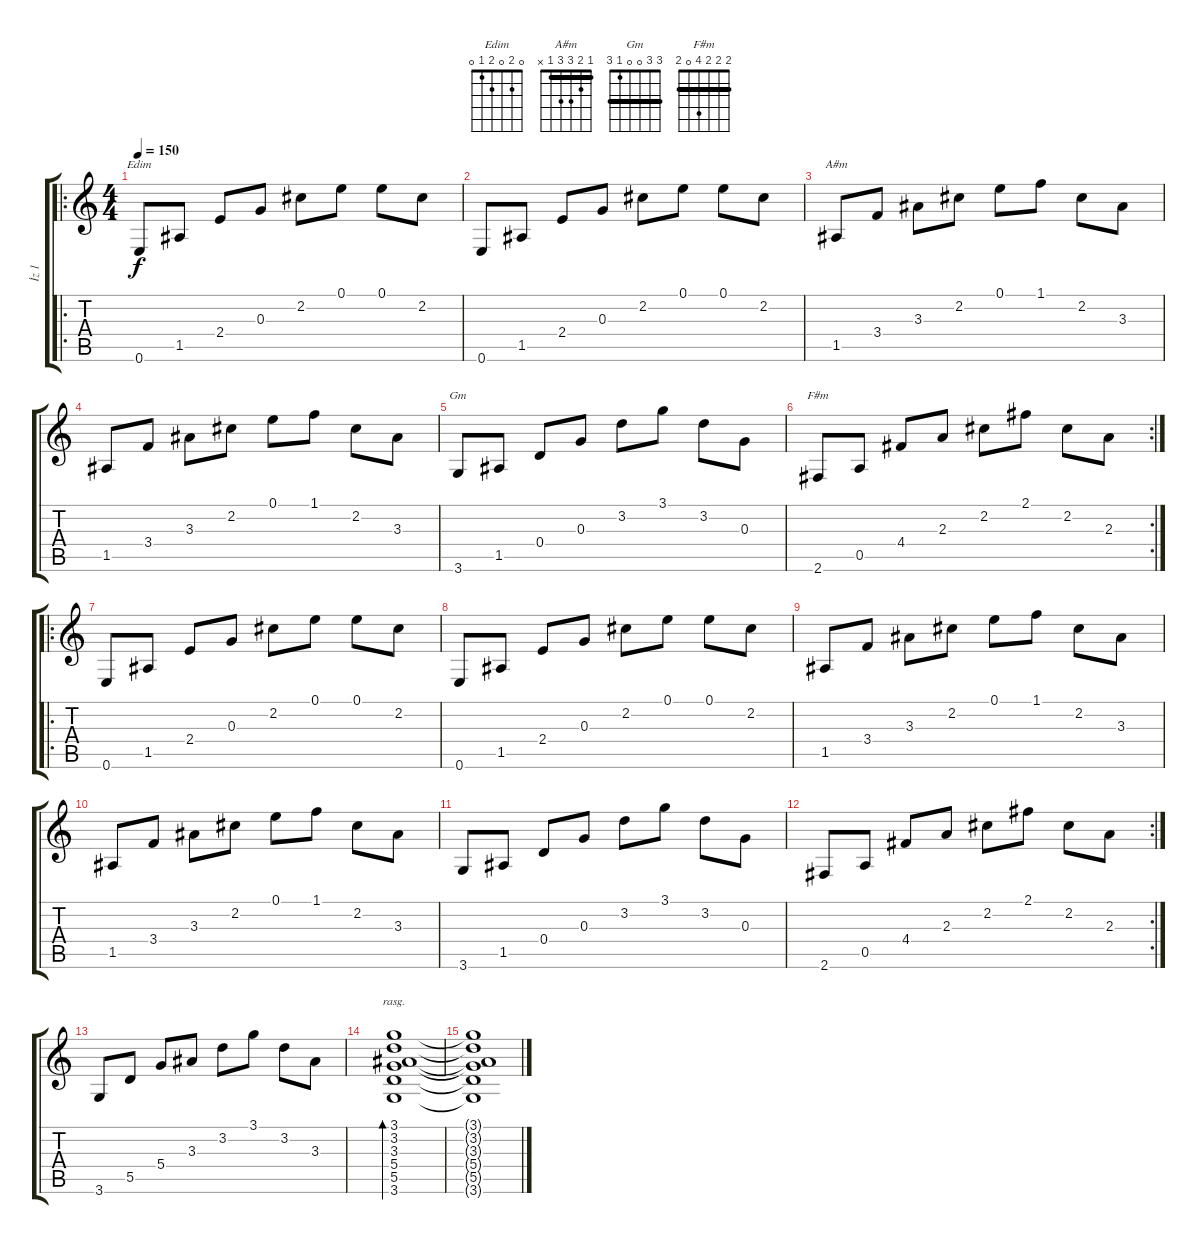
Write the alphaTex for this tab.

\track ("İz 1" "İz 1") {instrument acousticguitarnylon}
\staff {score tabs}
\tuning (E4 B3 G3 D3 A2 E2) {hide}
\chord ("Edim" 0 2 0 2 1 0)
\chord ("A#m" 1 2 3 3 1 x) {barre 1}
\chord ("Gm" 3 3 0 0 1 3) {barre 3}
\chord ("F#m" 2 2 2 4 0 2) {barre 2}
\ro
\ts (4 4)
\tempo 150
\clef g2
\ks c
0.6.8{ch "Edim" dy f instrument acousticguitarnylon} 1.5.8 2.4.8 0.3.8 2.2.8 0.1.8 0.1.8 2.2.8 |
0.6.8 1.5.8 2.4.8 0.3.8 2.2.8 0.1.8 0.1.8 2.2.8 |
1.5.8{ch "A#m"} 3.4.8 3.3.8 2.2.8 0.1.8 1.1.8 2.2.8 3.3.8 |
1.5.8 3.4.8 3.3.8 2.2.8 0.1.8 1.1.8 2.2.8 3.3.8 |
3.6.8{ch "Gm"} 1.5.8 0.4.8 0.3.8 3.2.8 3.1.8 3.2.8 0.3.8 |
\rc 2
2.6.8{ch "F#m"} 0.5.8 4.4.8 2.3.8 2.2.8 2.1.8 2.2.8 2.3.8 |
\ro
0.6.8 1.5.8 2.4.8 0.3.8 2.2.8 0.1.8 0.1.8 2.2.8 |
0.6.8 1.5.8 2.4.8 0.3.8 2.2.8 0.1.8 0.1.8 2.2.8 |
1.5.8 3.4.8 3.3.8 2.2.8 0.1.8 1.1.8 2.2.8 3.3.8 |
1.5.8 3.4.8 3.3.8 2.2.8 0.1.8 1.1.8 2.2.8 3.3.8 |
3.6.8 1.5.8 0.4.8 0.3.8 3.2.8 3.1.8 3.2.8 0.3.8 |
\rc 2
2.6.8 0.5.8 4.4.8 2.3.8 2.2.8 2.1.8 2.2.8 2.3.8 |
3.6.8 5.5.8 5.4.8 3.3.8 3.2.8 3.1.8 3.2.8 3.3.8 |
(3.1 3.2 3.3 5.4 5.5 3.6).1{bd 480 rasg ii} |
(3.1{t} 3.2{t} 3.3{t} 5.4{t} 5.5{t} 3.6{t}).1
